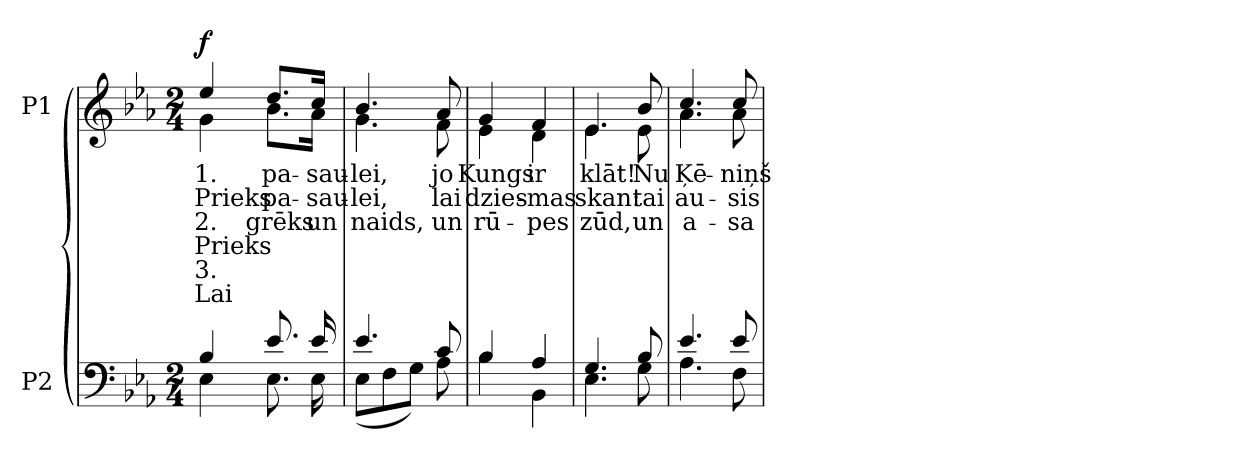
**kern	**kern	**text	**text	**text	**text	**text	**text	**dynam
*part2	*part1	*part1	*part1	*part1	*part1	*part1	*part1	*part1
*staff2	*staff1	*staff1	*staff1	*staff1	*staff1	*staff1	*staff1	*staff1
*I"P2	*I"P1	*	*	*	*	*	*	*
!!LO:PB:g=z
*clefF4	*clefG2	*	*	*	*	*	*	*
*k[b-e-a-]	*k[b-e-a-]	*	*	*	*	*	*	*
*E-:	*E-:	*	*	*	*	*	*	*
*M2/4	*M2/4	*	*	*	*	*	*	*
*MM120	*MM120	*	*	*	*	*	*	*
=1	=1	=1	=1	=1	=1	=1	=1	=1
*^	*	*	*	*	*	*	*	*
!	!	!LO:TX:a:B:t=Allegro	!	!	!	!	!	!	!
!	!	!	!LO:LY:b:color=#000000	!LO:LY:b:color=#000000	!LO:LY:b:color=#000000	!LO:LY:b:color=#000000	!LO:LY:b:color=#000000	!LO:LY:b:color=#000000	!
*	*	*^	*	*	*	*	*	*	*
4B-i/	4E-i\	4ee-i/	4gi\	1.	Prieks	2.	Prieks	3.	Lai	f
!	!	!	!	!LO:LY:b:color=#000000	!LO:LY:b:color=#000000	!LO:LY:b:color=#000000	!	!	!	!
8.e-i/	8.E-i\	8.ddi/L	8.b-i\L	pa-	pa-	grēks	.	.	.	.
!	!	!	!	!LO:LY:b:color=#000000	!LO:LY:b:color=#000000	!LO:LY:b:color=#000000	!	!	!	!
16e-i/	16E-i\	16cci/Jk	16a-i\Jk	-sau-	-sau-	un	.	.	.	.
=2	=2	=2	=2	=2	=2	=2	=2	=2	=2	=2
!	!	!	!	!LO:LY:b:color=#000000	!LO:LY:b:color=#000000	!LO:LY:b:color=#000000	!	!	!	!
4.e-i/	(8E-i\L	4.b-i/	4.gi\	-lei,	-lei,	naids,	.	.	.	.
.	8Fi\	.	.	.	.	.	.	.	.	.
.	8Gi\J)	.	.	.	.	.	.	.	.	.
!	!	!	!	!LO:LY:b:color=#000000	!LO:LY:b:color=#000000	!LO:LY:b:color=#000000	!	!	!	!
8ci/	8A-i\	8a-i/	8fi\	jo	lai	un	.	.	.	.
=3	=3	=3	=3	=3	=3	=3	=3	=3	=3	=3
!	!	!	!	!LO:LY:b:color=#000000	!LO:LY:b:color=#000000	!LO:LY:b:color=#000000	!	!	!	!
4B-i/	4B-i\	4gi/	4e-i\	Kungs	dzies-	rū-	.	.	.	.
!	!	!	!	!LO:LY:b:color=#000000	!LO:LY:b:color=#000000	!LO:LY:b:color=#000000	!	!	!	!
4A-i/	4BB-i\	4fi/	4di\	ir	-mas	-pes	.	.	.	.
=4	=4	=4	=4	=4	=4	=4	=4	=4	=4	=4
!	!	!	!	!LO:LY:b:color=#000000	!LO:LY:b:color=#000000	!LO:LY:b:color=#000000	!	!	!	!
4.Gi/	4.E-i\	4.e-i/	4.e-i\	klāt!	skan:	zūd,	.	.	.	.
!	!	!	!	!LO:LY:b:color=#000000	!LO:LY:b:color=#000000	!LO:LY:b:color=#000000	!	!	!	!
8B-i/	8Gi\	8b-i/	8e-i\	Nu	tai	un	.	.	.	.
=5	=5	=5	=5	=5	=5	=5	=5	=5	=5	=5
!	!	!	!	!LO:LY:b:color=#000000	!LO:LY:b:color=#000000	!LO:LY:b:color=#000000	!	!	!	!
4.e-i/	4.A-i\	4.cci/	4.a-i\	Ķē-	au-	a-	.	.	.	.
!	!	!	!	!LO:LY:b:color=#000000	!LO:LY:b:color=#000000	!LO:LY:b:color=#000000	!	!	!	!
8e-i/	8Fi\	8cci/	8a-i\	-niņš	-sis	-sa-	.	.	.	.
*v	*v	*	*	*	*	*	*	*	*	*
*	*v	*v	*	*	*	*	*	*	*
=	=	=	=	=	=	=	=	=
*-	*-	*-	*-	*-	*-	*-	*-	*-
